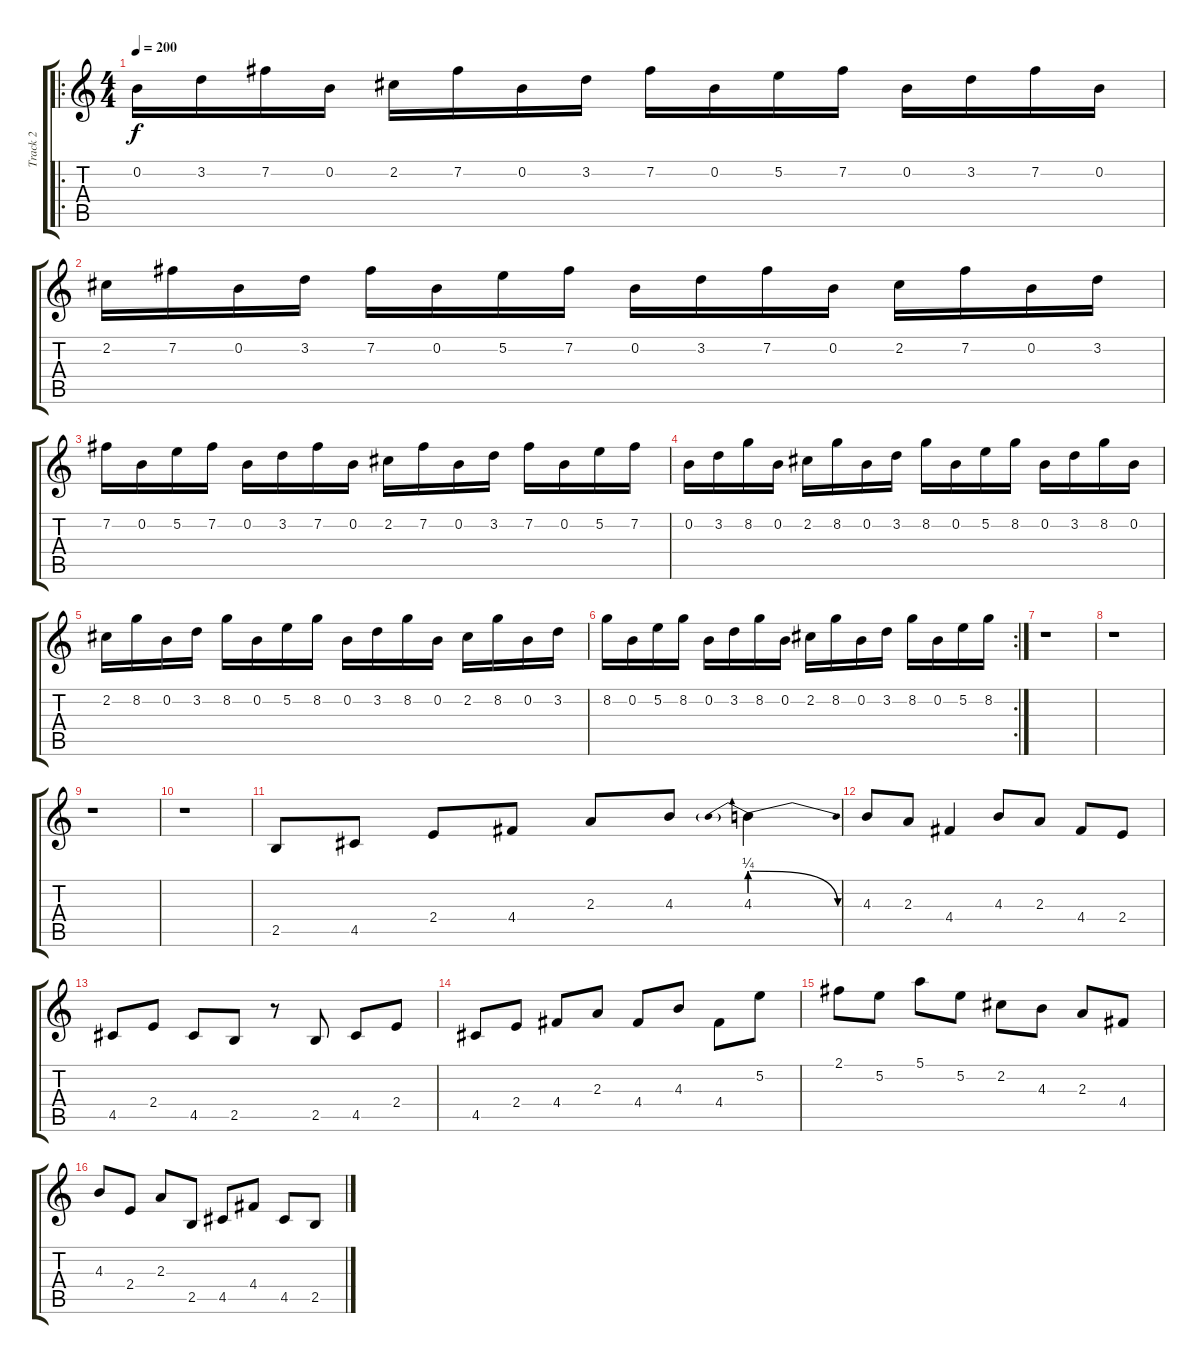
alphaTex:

\track ("Track 2" "Track 2") {instrument acousticguitarsteel}
\staff {score tabs}
\tuning (E4 B3 G3 D3 A2 E2) {hide}
\ro
\ts (4 4)
\tempo 200
\clef g2
\ks c
0.2.16{dy f} 3.2.16 7.2.16 0.2.16 2.2.16 7.2.16 0.2.16 3.2.16 7.2.16 0.2.16 5.2.16 7.2.16 0.2.16 3.2.16 7.2.16 0.2.16 |
2.2.16 7.2.16 0.2.16 3.2.16 7.2.16 0.2.16 5.2.16 7.2.16 0.2.16 3.2.16 7.2.16 0.2.16 2.2.16 7.2.16 0.2.16 3.2.16 |
7.2.16 0.2.16 5.2.16 7.2.16 0.2.16 3.2.16 7.2.16 0.2.16 2.2.16 7.2.16 0.2.16 3.2.16 7.2.16 0.2.16 5.2.16 7.2.16 |
0.2.16 3.2.16 8.2.16 0.2.16 2.2.16 8.2.16 0.2.16 3.2.16 8.2.16 0.2.16 5.2.16 8.2.16 0.2.16 3.2.16 8.2.16 0.2.16 |
2.2.16 8.2.16 0.2.16 3.2.16 8.2.16 0.2.16 5.2.16 8.2.16 0.2.16 3.2.16 8.2.16 0.2.16 2.2.16 8.2.16 0.2.16 3.2.16 |
\rc 2
8.2.16 0.2.16 5.2.16 8.2.16 0.2.16 3.2.16 8.2.16 0.2.16 2.2.16 8.2.16 0.2.16 3.2.16 8.2.16 0.2.16 5.2.16 8.2.16 |
r.1 |
r.1 |
r.1 |
r.1 |
2.5.8 4.5.8 2.4.8 4.4.8 2.3.8 4.3.8 4.3{be (prebendrelease 0 1 60 0)}.4 |
4.3.8 2.3.8 4.4.4 4.3.8 2.3.8 4.4.8 2.4.8 |
4.5.8 2.4.8 4.5.8 2.5.8 r.8 2.5.8 4.5.8 2.4.8 |
4.5.8 2.4.8 4.4.8 2.3.8 4.4.8 4.3.8 4.4.8 5.2.8 |
2.1.8 5.2.8 5.1.8 5.2.8 2.2.8 4.3.8 2.3.8 4.4.8 |
4.3.8 2.4.8 2.3.8 2.5.8 4.5.8 4.4.8 4.5.8 2.5.8
